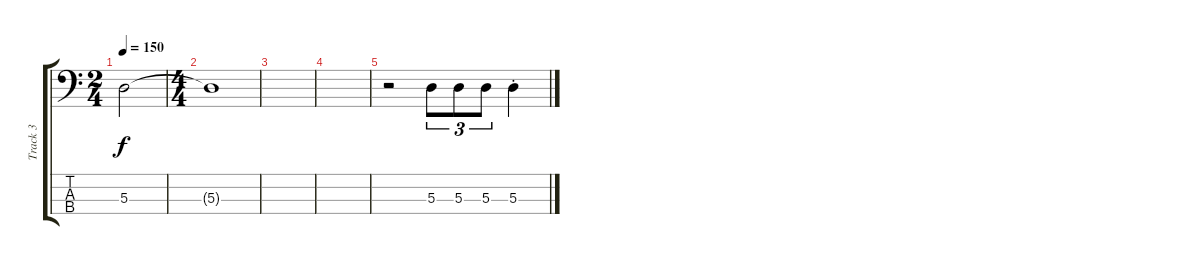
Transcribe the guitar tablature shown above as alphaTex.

\track ("Track 3" "Track 3") {instrument electricbassfinger}
\staff {score tabs}
\tuning (G2 D2 A1 E1) {hide}
\ts (2 4)
\tempo 150
\clef f4
\ks c
5.3.2{dy f} |
\ts (4 4)
5.3{t}.1 |
|
|
r.2 5.3.8{tu (3 2)} 5.3.8{tu (3 2)} 5.3.8{tu (3 2)} 5.3{st}.4
